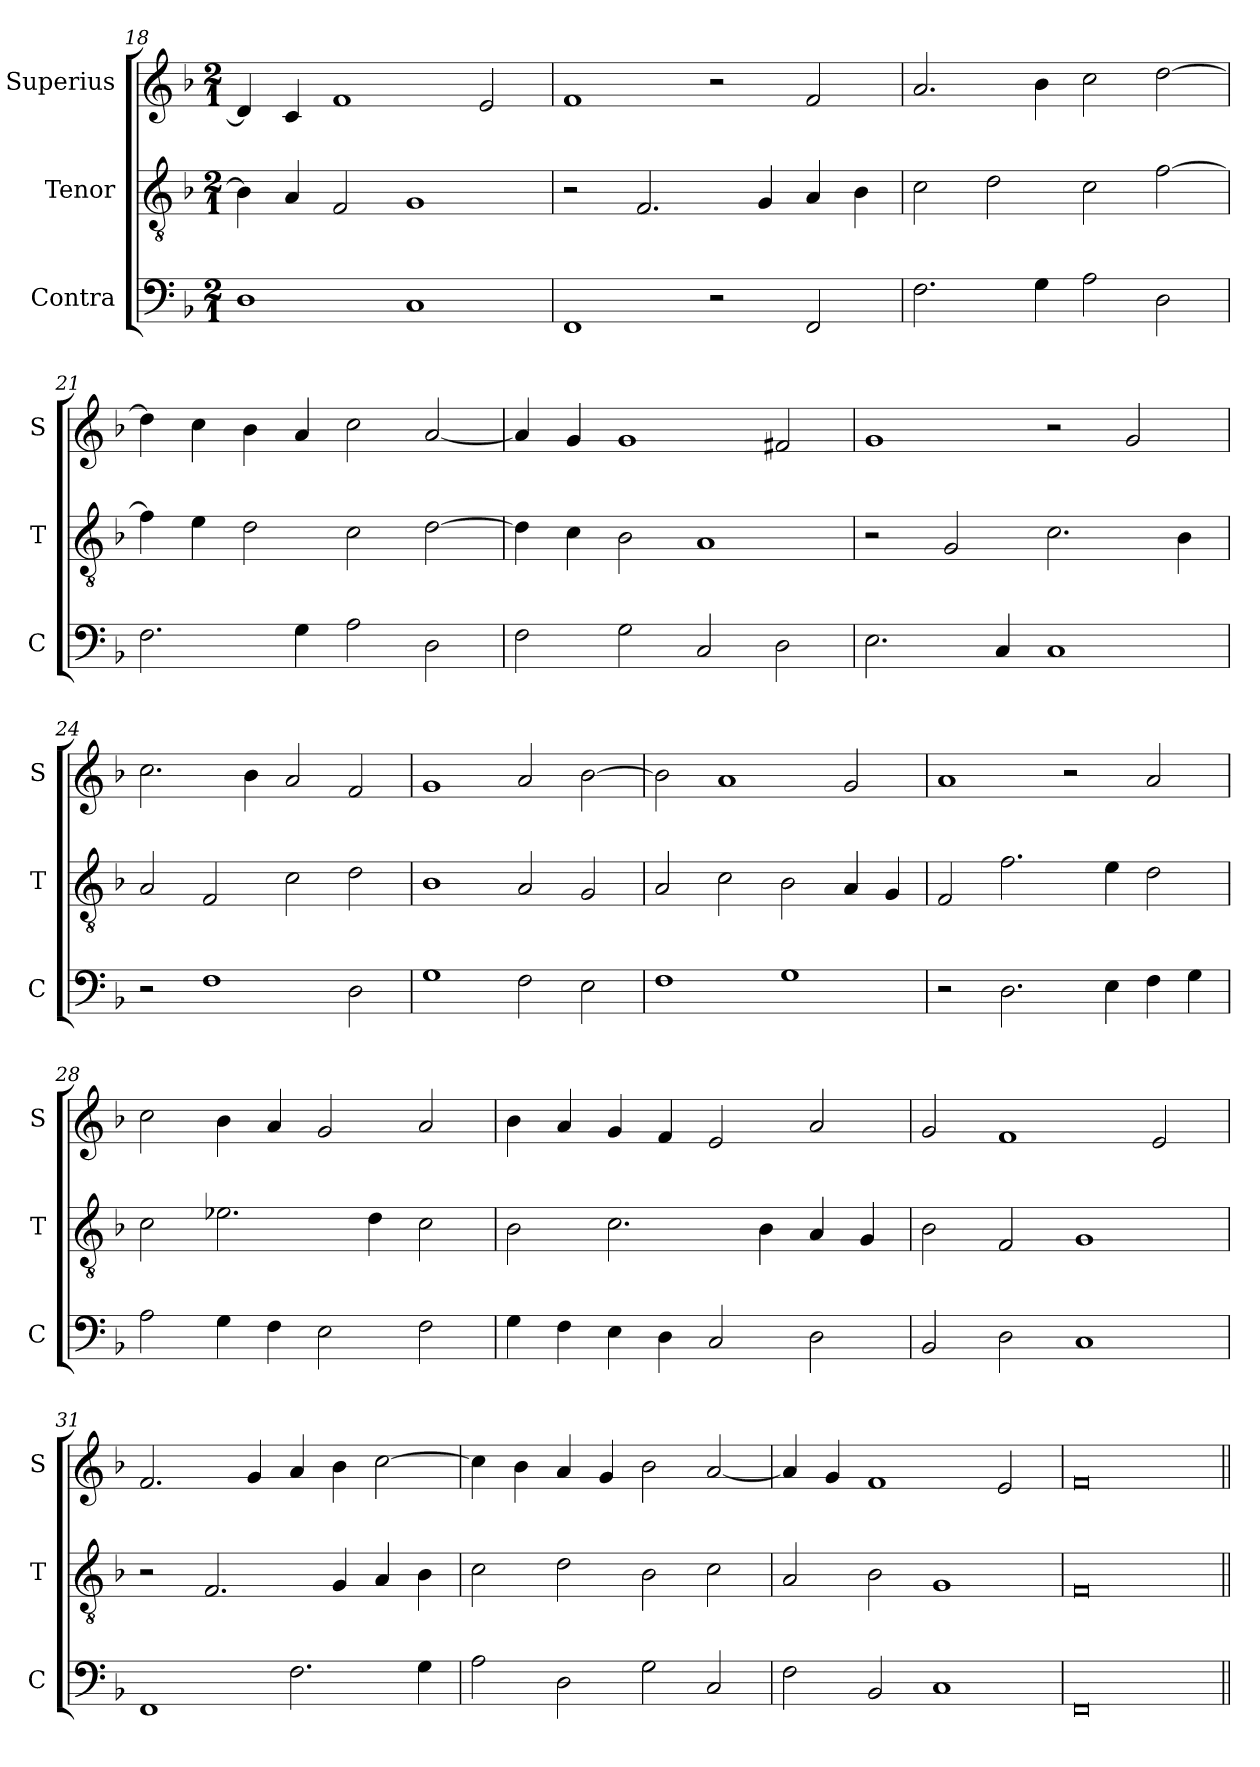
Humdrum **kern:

**kern	**kern	**kern
*part3	*part2	*part1
*staff3	*staff2	*staff1
*I"Contra	*I"Tenor	*I"Superius
*I'C	*I'T	*I'S
*clefF4	*clefGv2	*clefG2
*k[b-]	*k[b-]	*k[b-]
*M2/1	*M2/1	*M2/1
=18	=18	=18
1D	4B-\]	4d/]
.	4A/	4c/
.	2F/	1f
1C	1G	.
.	.	2e/
=19	=19	=19
1FF	2r	1f
.	2.F/	.
2r	.	2r
.	4G/	.
2FF/	4A/	2f/
.	4B-\	.
=20	=20	=20
2.F\	2c\	2.a/
.	2d\	.
4G\	.	4b-\
2A\	2c\	2cc\
2D\	[2f\	[2dd\
=21	=21	=21
2.F\	4f\]	4dd\]
.	4e\	4cc\
.	2d\	4b-\
4G\	.	4a/
2A\	2c\	2cc\
2D\	[2d\	[2a/
=22	=22	=22
2F\	4d\]	4a/]
.	4c\	4g/
2G\	2B-\	1g
2C/	1A	.
2D\	.	2f#X/
=23	=23	=23
2.E\	2r	1g
.	2G/	.
4C/	.	.
1C	2.c\	2r
.	.	2g/
.	4B-\	.
=24	=24	=24
2r	2A/	2.cc\
1F	2F/	.
.	.	4b-\
.	2c\	2a/
2D\	2d\	2f/
=25	=25	=25
1G	1B-	1g
2F\	2A/	2a/
2E\	2G/	[2b-\
=26	=26	=26
1F	2A/	2b-\]
.	2c\	1a
1G	2B-\	.
.	4A/	2g/
.	4G/	.
=27	=27	=27
2r	2F/	1a
2.D\	2.f\	.
.	.	2r
4E\	4e\	.
4F\	2d\	2a/
4G\	.	.
=28	=28	=28
2A\	2c\	2cc\
4G\	2.e-X\	4b-\
4F\	.	4a/
2E\	.	2g/
.	4d\	.
2F\	2c\	2a/
=29	=29	=29
4G\	2B-\	4b-\
4F\	.	4a/
4E\	2.c\	4g/
4D\	.	4f/
2C/	.	2e/
.	4B-\	.
2D\	4A/	2a/
.	4G/	.
=30	=30	=30
2BB-/	2B-\	2g/
2D\	2F/	1f
1C	1G	.
.	.	2e/
=31	=31	=31
1FF	2r	2.f/
.	2.F/	.
.	.	4g/
2.F\	.	4a/
.	4G/	4b-\
.	4A/	[2cc\
4G\	4B-\	.
=32	=32	=32
2A\	2c\	4cc\]
.	.	4b-\
2D\	2d\	4a/
.	.	4g/
2G\	2B-\	2b-\
2C/	2c\	[2a/
=33	=33	=33
2F\	2A/	4a/]
.	.	4g/
2BB-/	2B-\	1f
1C	1G	.
.	.	2e/
=34	=34	=34
0FF	0F	0f
=||	=||	=||
*-	*-	*-
